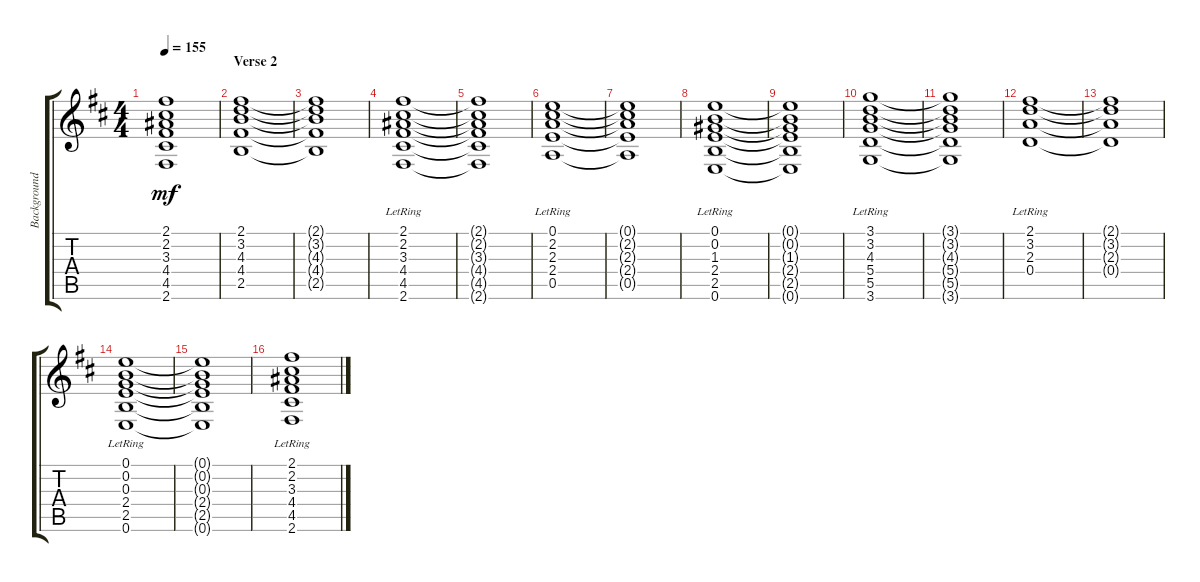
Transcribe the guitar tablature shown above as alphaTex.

\track ("Background" "Background") {instrument acousticguitarsteel}
\staff {score tabs}
\tuning (E4 B3 G3 D3 A2 E2) {hide}
\ts (4 4)
\tempo 155
\clef g2
\ks bminor
(2.1{t} 2.2{t} 3.3{t} 4.4{t} 4.5{t} 2.6{t}).1{dy mf} |
\section ("" "Verse 2")
(2.1 3.2 4.3 4.4 2.5).1 |
(2.1{t} 3.2{t} 4.3{t} 4.4{t} 2.5{t}).1 |
(2.1{lr} 2.2{lr} 3.3{lr} 4.4{lr} 4.5{lr} 2.6{lr}).1 |
(2.1{t} 2.2{t} 3.3{t} 4.4{t} 4.5{t} 2.6{t}).1 |
(0.1{lr} 2.2{lr} 2.3{lr} 2.4{lr} 0.5{lr}).1 |
(0.1{t} 2.2{t} 2.3{t} 2.4{t} 0.5{t}).1 |
(0.1{lr} 0.2{lr} 1.3{lr} 2.4{lr} 2.5{lr} 0.6{lr}).1 |
(0.1{t} 0.2{t} 1.3{t} 2.4{t} 2.5{t} 0.6{t}).1 |
(3.1{lr} 3.2{lr} 4.3{lr} 5.4{lr} 5.5{lr} 3.6{lr}).1 |
(3.1{t} 3.2{t} 4.3{t} 5.4{t} 5.5{t} 3.6{t}).1 |
(2.1{lr} 3.2{lr} 2.3{lr} 0.4{lr}).1 |
(2.1{t} 3.2{t} 2.3{t} 0.4{t}).1 |
(0.1{lr} 0.2{lr} 0.3{lr} 2.4{lr} 2.5{lr} 0.6{lr}).1 |
(0.1{t} 0.2{t} 0.3{t} 2.4{t} 2.5{t} 0.6{t}).1 |
(2.1{lr} 2.2{lr} 3.3{lr} 4.4{lr} 4.5{lr} 2.6{lr}).1
